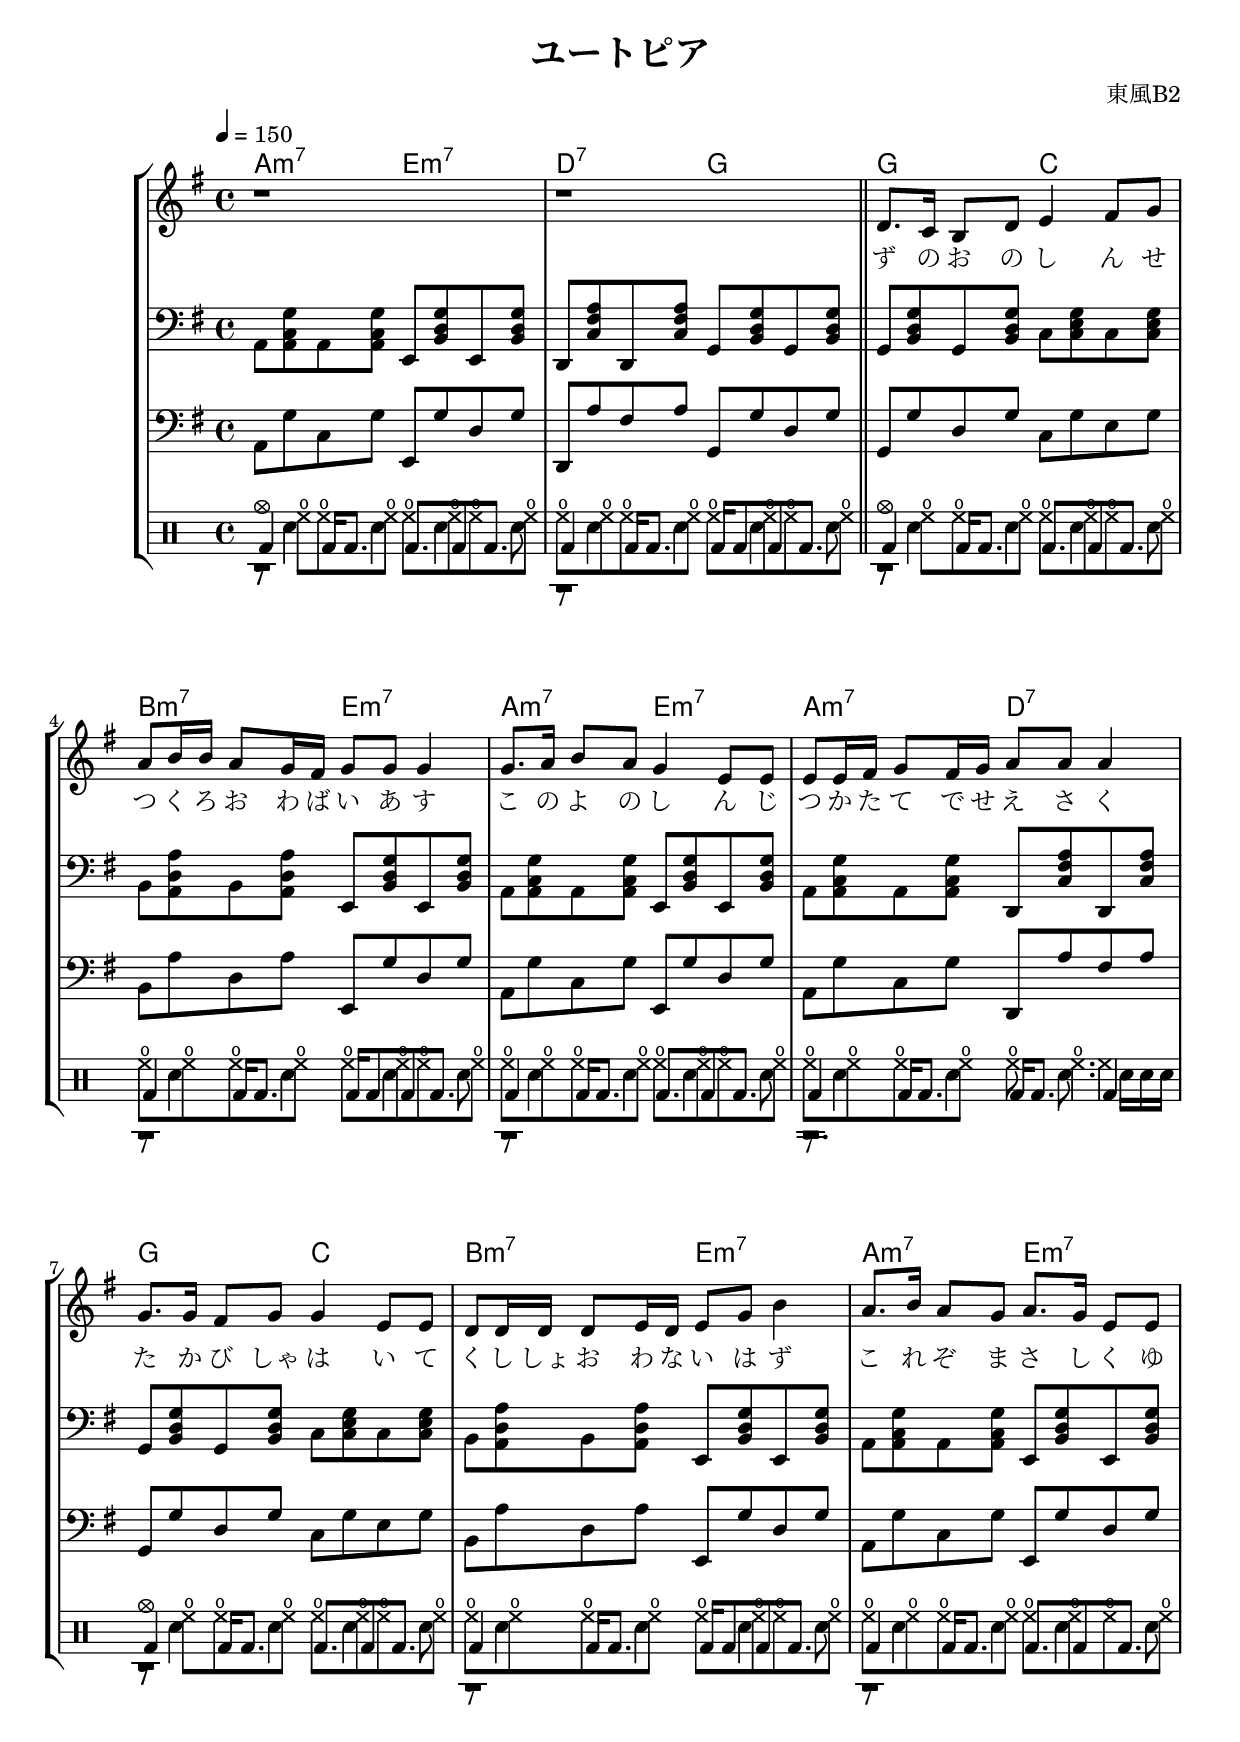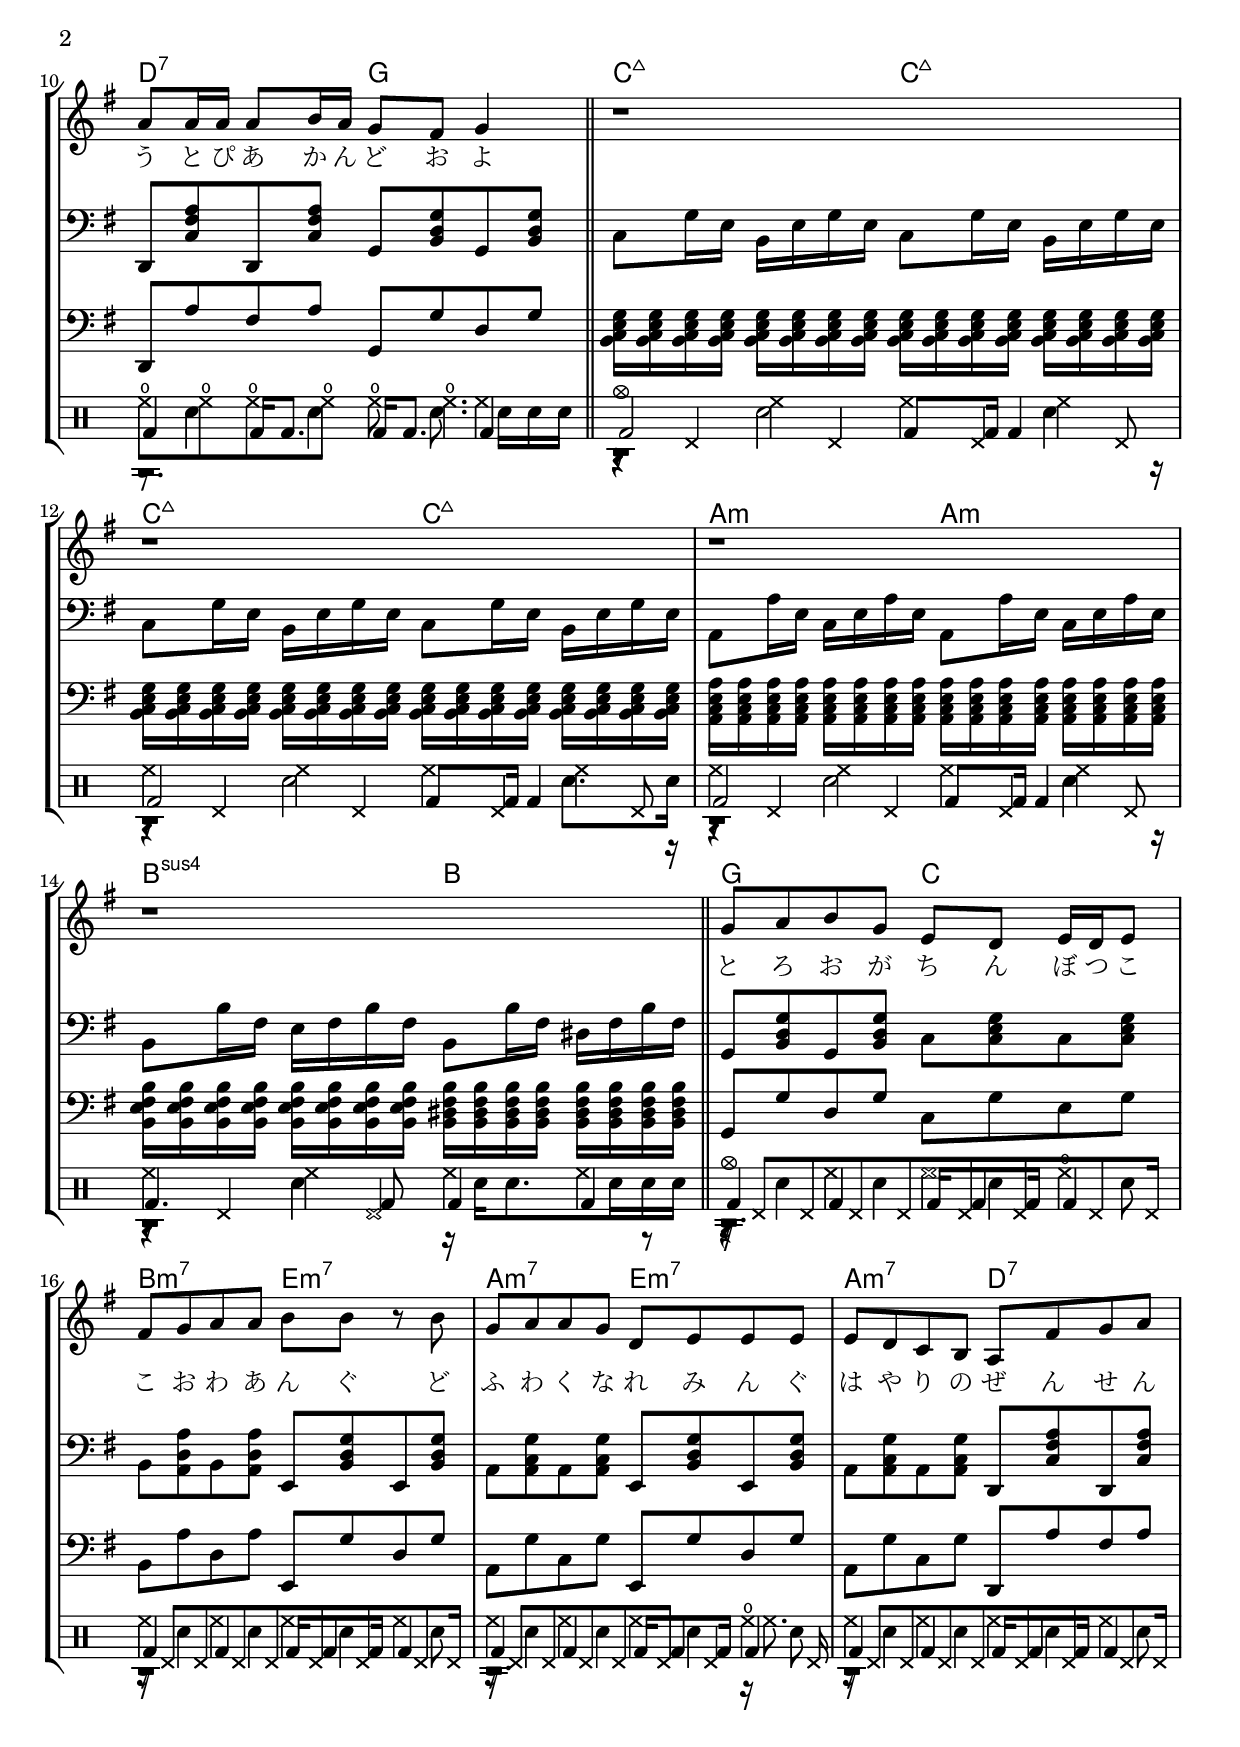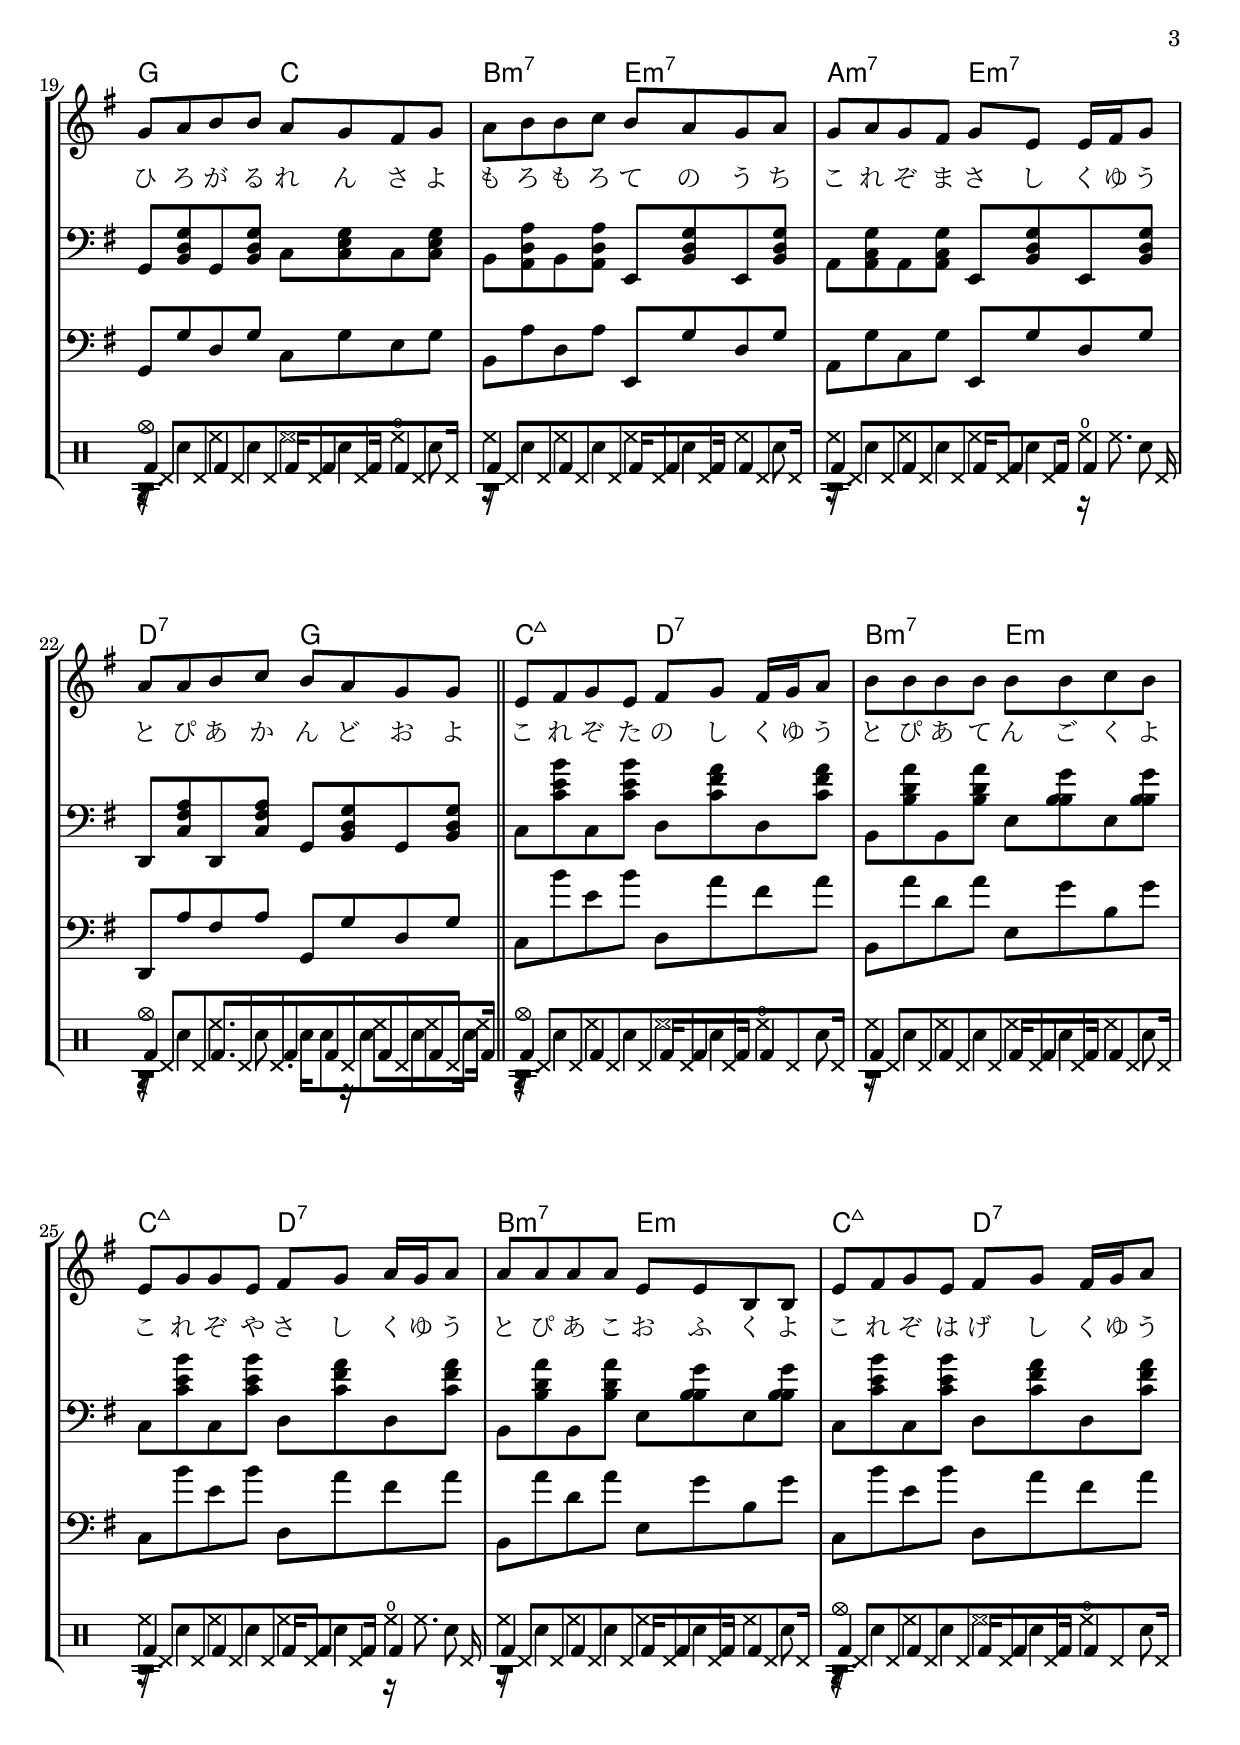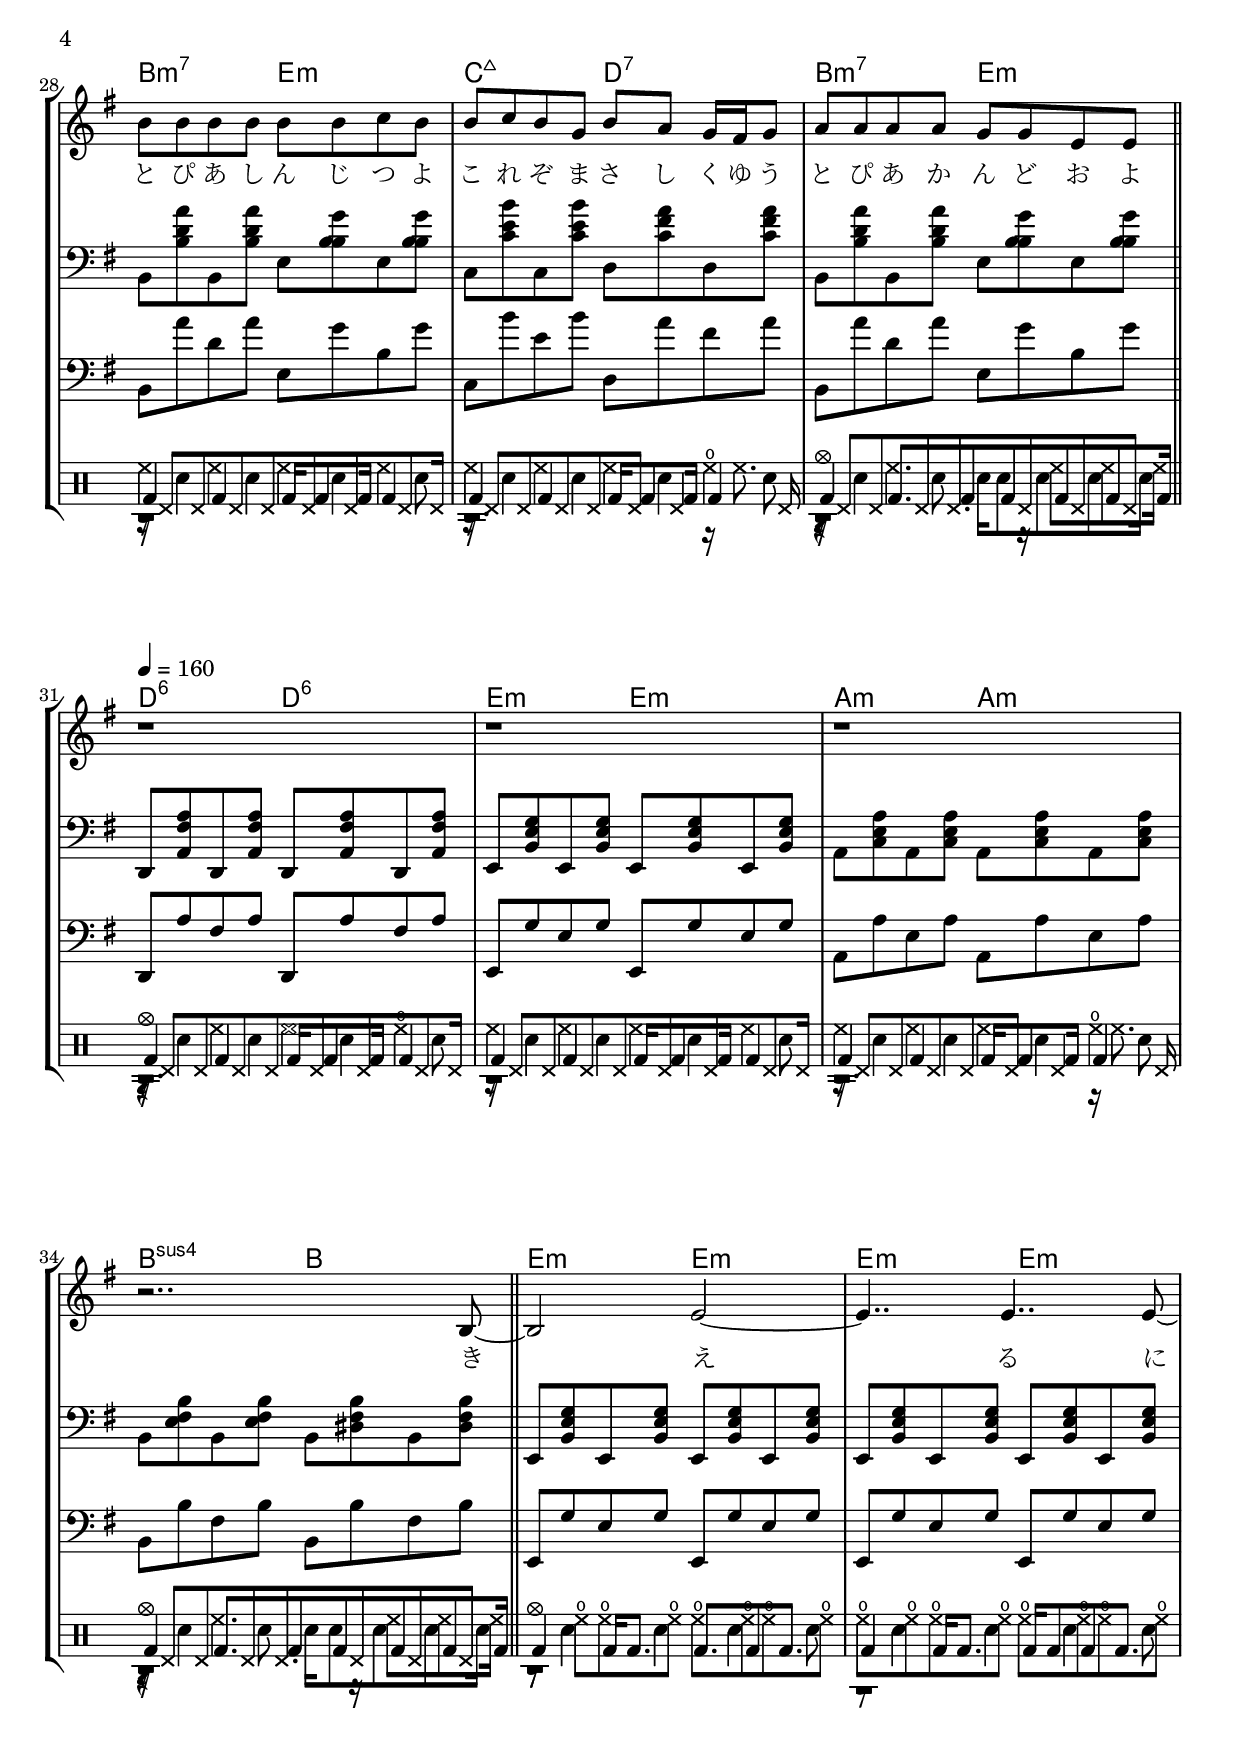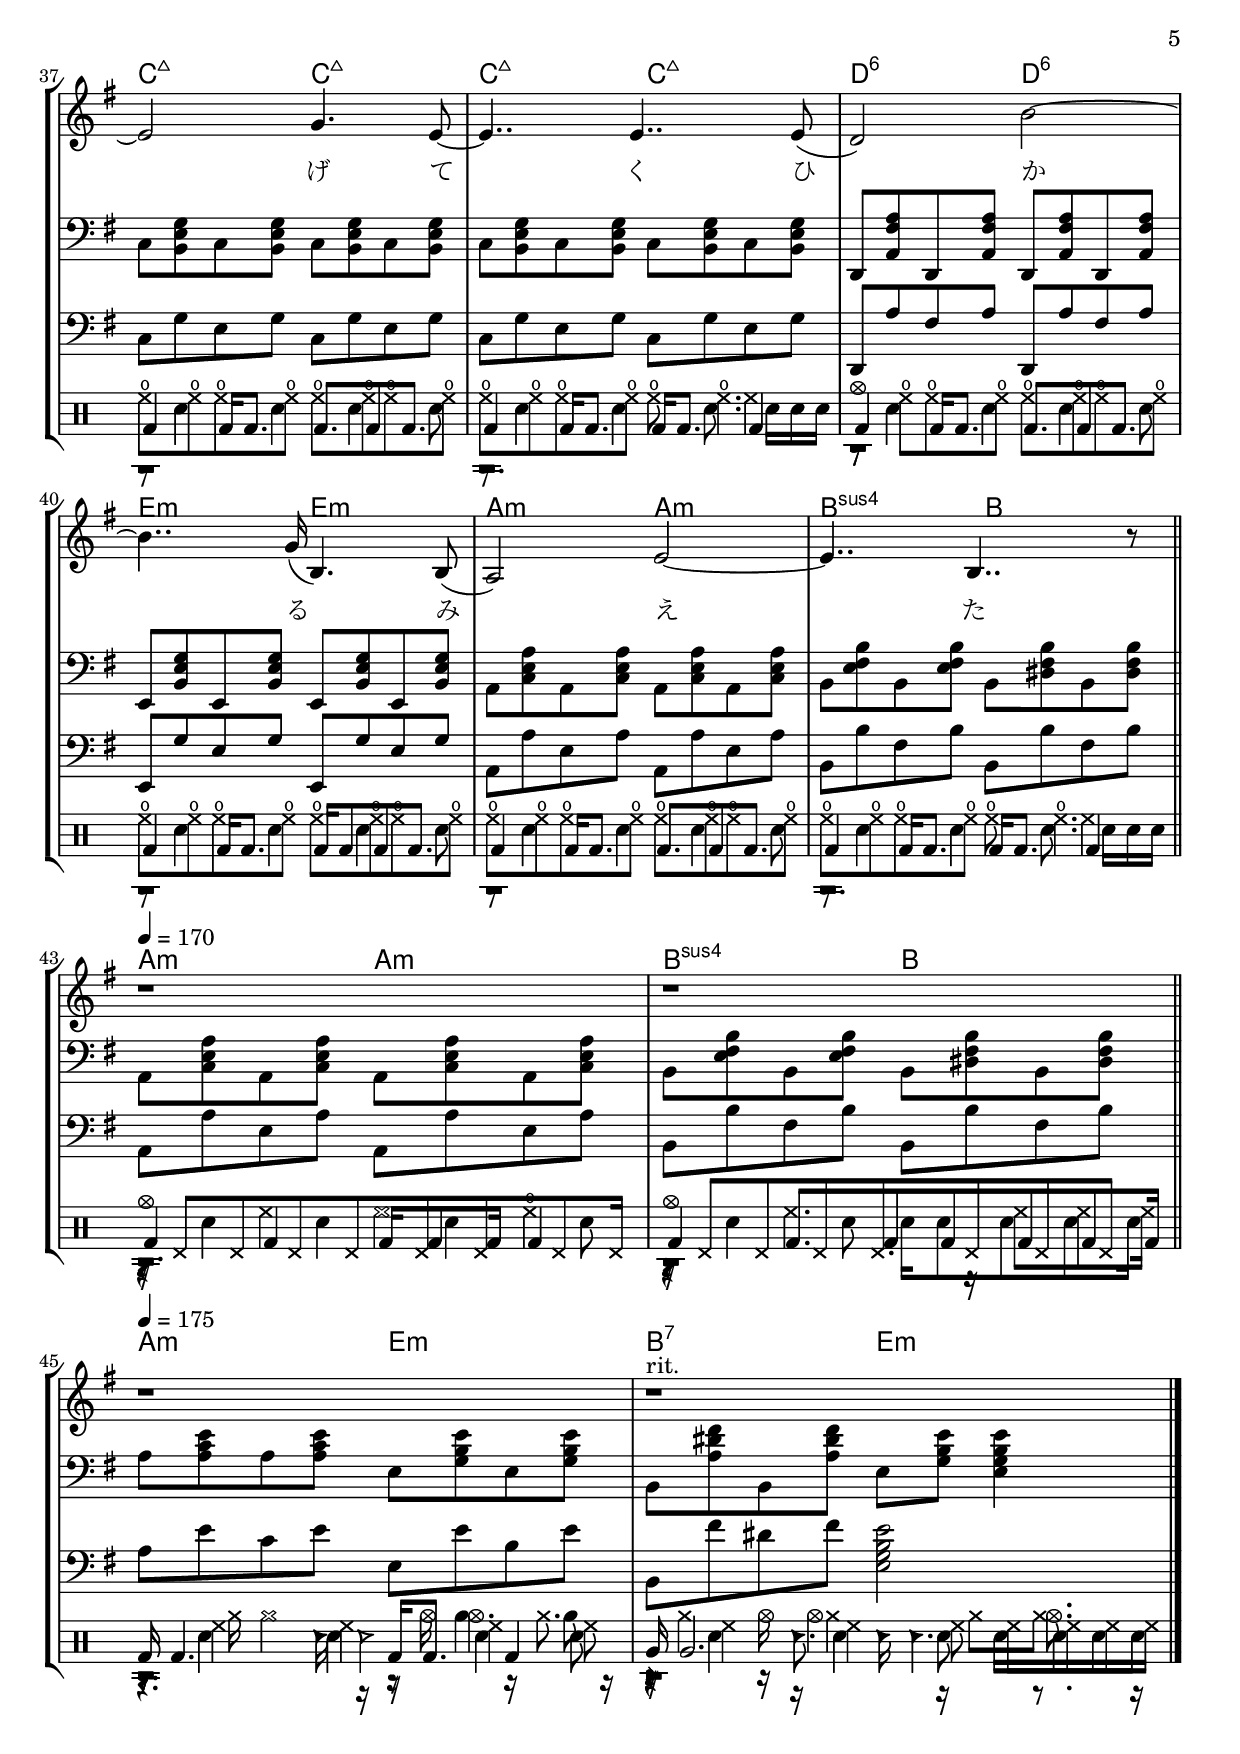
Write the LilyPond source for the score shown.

\version "2.12.1"

\header {
	title = \markup {ユートピア}
	composer = \markup \center-column {東風B2}
}

harmony = \chordmode {
	a2:min7 e:min7 d:7 g 

	g c b:min7 e:min7 a:min7 e:min7 a:min7 d:7 g c b:min7 e:min7 a:min7 e:min7 d:7 g 

	c:maj7 c:maj7 c:maj7 c:maj7 a:m a:m b:sus4 b 

	g c b:min7 e:min7 a:min7 e:min7 a:min7 d:7 g c b:min7 e:min7 a:min7 e:min7 d:7 g 

	c:maj7 d:7 b:min7 e:m c:maj7 d:7 b:min7 e:m c:maj7 d:7 b:min7 e:m c:maj7 d:7 b:min7 e:m 

	d:6 d:6 e:m e:m a:m a:m b:sus4 b 

	e:m e:m e:m e:m c:maj7 c:maj7 c:maj7 c:maj7 d:6 d:6 e:m e:m a:m a:m b:sus4 b 

	a:m a:m b:sus4 b 

	a:m e:m b:7 e:m 
}

melody = {
	\key g \major
	\tempo 4 = 150
	r1 | r1   
	\set Staff.midiInstrument = #"mmi0.42"
	 d'8.  c'16  b8  d'8  e'4  fis'8  g'8 
	a'8  b'16  b'16  a'8  g'16  fis'16  g'8  g'8  g'4 
	g'8.  a'16  b'8  a'8  g'4  e'8  e'8 
	e'8  e'16  fis'16  g'8  fis'16  g'16  a'8  a'8  a'4 
	g'8.  g'16  fis'8  g'8  g'4  e'8  e'8 
	d'8  d'16  d'16  d'8  e'16  d'16  e'8  g'8  b'4 
	a'8.  b'16  a'8  g'8  a'8.  g'16  e'8  e'8 
	a'8  a'16  a'16  a'8  b'16  a'16  g'8  fis'8  g'4
	r1 | r1 | r1 | r1   
	\set Staff.midiInstrument = #"mmi0.42"
	 g'8  a'8  b'8  g'8  e'8  d'8  e'16  d'16  e'8 
	fis'8  g'8  a'8  a'8  b'8  b'8  r8  b'8 
	g'8  a'8  a'8  g'8  d'8  e'8  e'8  e'8 
	e'8  d'8  c'8  b8  a8  fis'8  g'8  a'8 
	g'8  a'8  b'8  b'8  a'8  g'8  fis'8  g'8 
	a'8  b'8  b'8  c''8  b'8  a'8  g'8  a'8 
	g'8  a'8  g'8  fis'8  g'8  e'8  e'16  fis'16  g'8 
	a'8  a'8  b'8  c''8  b'8  a'8  g'8  g'8
	\set Staff.midiInstrument = #"mmi0.42"
	 e'8  fis'8  g'8  e'8  fis'8  g'8  fis'16  g'16  a'8 
	b'8  b'8  b'8  b'8  b'8  b'8  c''8  b'8 
	e'8  g'8  g'8  e'8  fis'8  g'8  a'16  g'16  a'8 
	a'8  a'8  a'8  a'8  e'8  e'8  b8  b8 
	e'8  fis'8  g'8  e'8  fis'8  g'8  fis'16  g'16  a'8 
	b'8  b'8  b'8  b'8  b'8  b'8  c''8  b'8 
	b'8  c''8  b'8  g'8  b'8  a'8  g'16  fis'16  g'8 
	a'8  a'8  a'8  a'8  g'8  g'8  e'8  e'8
	\tempo 4 = 160
	r1 | r1 | r1 | r2.. 
	\set Staff.midiInstrument = #"mmi0.42"
	b8~ 
	b2  e'2~ 
	e'4..  e'4..  e'8~ 
	e'2  g'4.  e'8~ 
	e'4..  e'4..  e'8 
	(d'2)  b'2~ 
	b'4..  g'16  (b4.)  b8 
	(a2)  e'2~ 
	e'4..  b4..  	r8 	\tempo 4 = 170
	r1 | r1   
	\tempo 4 = 175
	r1 | r1^"rit." \bar "|."
}

words = \lyricmode {
	
	ず  の  お  の  し  ん  せ  つ  く  ろ  お  わ  ば  い  あ  す  こ  の  よ  の  し  ん  じ  つ  か  た  て  で  せ  え  さ  く  た  か  び  しゃ  は  い  て  く  し  しょ  お  わ  な  い  は  ず  こ  れ  ぞ  ま  さ  し  く  ゆ  う  と  ぴ  あ  か  ん  ど  お  よ  
	
	と  ろ  お  が  ち  ん  ぼ  つ  こ  こ  お  わ  あ  ん  ぐ  ど  ふ  わ  く  な  れ  み  ん  ぐ  は  や  り  の  ぜ  ん  せ  ん  ひ  ろ  が  る  れ  ん  さ  よ  も  ろ  も  ろ  て  の  う  ち  こ  れ  ぞ  ま  さ  し  く  ゆ  う  と  ぴ  あ  か  ん  ど  お  よ  
	こ  れ  ぞ  た  の  し  く  ゆ  う  と  ぴ  あ  て  ん  ご  く  よ  こ  れ  ぞ  や  さ  し  く  ゆ  う  と  ぴ  あ  こ  お  ふ  く  よ  こ  れ  ぞ  は  げ  し  く  ゆ  う  と  ぴ  あ  し  ん  じ  つ  よ  こ  れ  ぞ  ま  さ  し  く  ゆ  う  と  ぴ  あ  か  ん  ど  お  よ  
	
	き  え  る  に  げ  て  く  ひ  か  る  み  え  た  
	
	
}

tempochange = {
	\tempo 4 = 150
	r1 | r1 \bar "||"
	\tempo 4 = 150
	r1 | r1 | r1 | r1 | r1 | r1 | r1 | r1 \bar "||"
	\tempo 4 = 150
	r1 | r1 | r1 | r1 \bar "||"
	\tempo 4 = 150
	r1 | r1 | r1 | r1 | r1 | r1 | r1 | r1 \bar "||"
	\tempo 4 = 150
	r1 | r1 | r1 | r1 | r1 | r1 | r1 | r1 \bar "||"
	\tempo 4 = 160
	r1 | r1 | r1 | r1 \bar "||"
	\tempo 4 = 160
	r1 | r1 | r1 | r1 | r1 | r1 | r1 | r1 \bar "||"
	\tempo 4 = 170
	r1 | r1 \bar "||"
	\tempo 4 = 175
	r1 | \tempo 4 = 131 r2 \tempo 4 = 116 r2 \bar "|."
}

mainacc = {
	\clef bass
	\set Staff.midiInstrument = #"Slap Bass 2"
	\key g \major
	\tempo 4 = 150
	a,8 <a, c g> a, <a, c g>
	e,8 <b, d g> e, <b, d g>
	d,8 <c fis a> d, <c fis a>
	g,8 <b, d g> g, <b, d g>
	\bar "||"

	\set Staff.midiInstrument = #"Slap Bass 2"
	g,8 <b, d g> g, <b, d g>
	c8 <c e g> c <c e g>
	b,8 <a, d a> b, <a, d a>
	e,8 <b, d g> e, <b, d g>
	a,8 <a, c g> a, <a, c g>
	e,8 <b, d g> e, <b, d g>
	a,8 <a, c g> a, <a, c g>
	d,8 <c fis a> d, <c fis a>
	g,8 <b, d g> g, <b, d g>
	c8 <c e g> c <c e g>
	b,8 <a, d a> b, <a, d a>
	e,8 <b, d g> e, <b, d g>
	a,8 <a, c g> a, <a, c g>
	e,8 <b, d g> e, <b, d g>
	d,8 <c fis a> d, <c fis a>
	g,8 <b, d g> g, <b, d g>
	\bar "||"

	\set Staff.midiInstrument = #"Slap Bass 2"
	c8 g16 e16   b,16 e16 g16 e16
	c8 g16 e16   b,16 e16 g16 e16
	c8 g16 e16   b,16 e16 g16 e16
	c8 g16 e16   b,16 e16 g16 e16
	a,8 a16 e16   c16 e16 a16 e16
	a,8 a16 e16   c16 e16 a16 e16
	b,8 b16 fis16   e16 fis16 b16 fis16
	b,8 b16 fis16   dis16 fis16 b16 fis16
	\bar "||"

	\set Staff.midiInstrument = #"Slap Bass 2"
	g,8 <b, d g> g, <b, d g>
	c8 <c e g> c <c e g>
	b,8 <a, d a> b, <a, d a>
	e,8 <b, d g> e, <b, d g>
	a,8 <a, c g> a, <a, c g>
	e,8 <b, d g> e, <b, d g>
	a,8 <a, c g> a, <a, c g>
	d,8 <c fis a> d, <c fis a>
	g,8 <b, d g> g, <b, d g>
	c8 <c e g> c <c e g>
	b,8 <a, d a> b, <a, d a>
	e,8 <b, d g> e, <b, d g>
	a,8 <a, c g> a, <a, c g>
	e,8 <b, d g> e, <b, d g>
	d,8 <c fis a> d, <c fis a>
	g,8 <b, d g> g, <b, d g>
	\bar "||"

	\set Staff.midiInstrument = #"Slap Bass 2"
	c8 <c' e' b'> c <c' e' b'>
	d8 <c' fis' a'> d <c' fis' a'>
	b,8 <b d' a'> b, <b d' a'>
	e8 <b b g'> e <b b g'>
	c8 <c' e' b'> c <c' e' b'>
	d8 <c' fis' a'> d <c' fis' a'>
	b,8 <b d' a'> b, <b d' a'>
	e8 <b b g'> e <b b g'>
	c8 <c' e' b'> c <c' e' b'>
	d8 <c' fis' a'> d <c' fis' a'>
	b,8 <b d' a'> b, <b d' a'>
	e8 <b b g'> e <b b g'>
	c8 <c' e' b'> c <c' e' b'>
	d8 <c' fis' a'> d <c' fis' a'>
	b,8 <b d' a'> b, <b d' a'>
	e8 <b b g'> e <b b g'>
	\bar "||"

	\set Staff.midiInstrument = #"Slap Bass 2"
	\tempo 4 = 160
	d,8 <a, fis a> d, <a, fis a>
	d,8 <a, fis a> d, <a, fis a>
	e,8 <b, e g> e, <b, e g>
	e,8 <b, e g> e, <b, e g>
	a,8 <c e a> a, <c e a>
	a,8 <c e a> a, <c e a>
	b,8 <e fis b> b, <e fis b>
	b,8 <dis fis b> b, <dis fis b>
	\bar "||"

	\set Staff.midiInstrument = #"Slap Bass 2"
	e,8 <b, e g> e, <b, e g>
	e,8 <b, e g> e, <b, e g>
	e,8 <b, e g> e, <b, e g>
	e,8 <b, e g> e, <b, e g>
	c8 <b, e g> c <b, e g>
	c8 <b, e g> c <b, e g>
	c8 <b, e g> c <b, e g>
	c8 <b, e g> c <b, e g>
	d,8 <a, fis a> d, <a, fis a>
	d,8 <a, fis a> d, <a, fis a>
	e,8 <b, e g> e, <b, e g>
	e,8 <b, e g> e, <b, e g>
	a,8 <c e a> a, <c e a>
	a,8 <c e a> a, <c e a>
	b,8 <e fis b> b, <e fis b>
	b,8 <dis fis b> b, <dis fis b>
	\bar "||"

	\set Staff.midiInstrument = #"Slap Bass 2"
	\tempo 4 = 170
	a,8 <c e a> a, <c e a>
	a,8 <c e a> a, <c e a>
	b,8 <e fis b> b, <e fis b>
	b,8 <dis fis b> b, <dis fis b>
	\bar "||"

	\set Staff.midiInstrument = #"Slap Bass 2"
	\tempo 4 = 175
	a8 <a c' e'> a <a c' e'>
	e8 <g b e'> e <g b e'>
	b,8 <a dis' fis'> b, <a dis' fis'>
	e8 <g b e'>8 <e g b e'>4
	\bar "|."
}

subacc = {
	\clef bass
	\set Staff.midiInstrument = #"Synth Bass 1"
	\key g \major
	\tempo 4 = 150
	a,8 g c g
	e,8 g d g
	d,8 a fis a
	g,8 g d g
	\bar "||"

	\set Staff.midiInstrument = #"Synth Bass 1"
	g,8 g d g
	c8 g e g
	b,8 a d a
	e,8 g d g
	a,8 g c g
	e,8 g d g
	a,8 g c g
	d,8 a fis a
	g,8 g d g
	c8 g e g
	b,8 a d a
	e,8 g d g
	a,8 g c g
	e,8 g d g
	d,8 a fis a
	g,8 g d g
	\bar "||"

	\set Staff.midiInstrument = #"Taiko Drum"
	 <c b, e g>16 <c b, e g>16 <c b, e g>16 <c b, e g>16 <c b, e g>16 <c b, e g>16 <c b, e g>16 <c b, e g>16
	 <c b, e g>16 <c b, e g>16 <c b, e g>16 <c b, e g>16 <c b, e g>16 <c b, e g>16 <c b, e g>16 <c b, e g>16
	 <c b, e g>16 <c b, e g>16 <c b, e g>16 <c b, e g>16 <c b, e g>16 <c b, e g>16 <c b, e g>16 <c b, e g>16
	 <c b, e g>16 <c b, e g>16 <c b, e g>16 <c b, e g>16 <c b, e g>16 <c b, e g>16 <c b, e g>16 <c b, e g>16
	 <a, c e a>16 <a, c e a>16 <a, c e a>16 <a, c e a>16 <a, c e a>16 <a, c e a>16 <a, c e a>16 <a, c e a>16
	 <a, c e a>16 <a, c e a>16 <a, c e a>16 <a, c e a>16 <a, c e a>16 <a, c e a>16 <a, c e a>16 <a, c e a>16
	 <b, e fis b>16 <b, e fis b>16 <b, e fis b>16 <b, e fis b>16 <b, e fis b>16 <b, e fis b>16 <b, e fis b>16 <b, e fis b>16
	 <b, dis fis b>16 <b, dis fis b>16 <b, dis fis b>16 <b, dis fis b>16 <b, dis fis b>16 <b, dis fis b>16 <b, dis fis b>16 <b, dis fis b>16
	\bar "||"

	\set Staff.midiInstrument = #"Synth Bass 1"
	g,8 g d g
	c8 g e g
	b,8 a d a
	e,8 g d g
	a,8 g c g
	e,8 g d g
	a,8 g c g
	d,8 a fis a
	g,8 g d g
	c8 g e g
	b,8 a d a
	e,8 g d g
	a,8 g c g
	e,8 g d g
	d,8 a fis a
	g,8 g d g
	\bar "||"

	\set Staff.midiInstrument = #"Taiko Drum"
	c8 b' e' b'
	d8 a' fis' a'
	b,8 a' d' a'
	e8 g' b g'
	c8 b' e' b'
	d8 a' fis' a'
	b,8 a' d' a'
	e8 g' b g'
	c8 b' e' b'
	d8 a' fis' a'
	b,8 a' d' a'
	e8 g' b g'
	c8 b' e' b'
	d8 a' fis' a'
	b,8 a' d' a'
	e8 g' b g'
	\bar "||"

	\set Staff.midiInstrument = #"Synth Drum"
	\tempo 4 = 160
	d,8 a fis a
	d,8 a fis a
	e,8 g e g
	e,8 g e g
	a,8 a e a
	a,8 a e a
	b,8 b fis b
	b,8 b fis b
	\bar "||"

	\set Staff.midiInstrument = #"Synth Drum"
	e,8 g e g
	e,8 g e g
	e,8 g e g
	e,8 g e g
	c8 g e g
	c8 g e g
	c8 g e g
	c8 g e g
	d,8 a fis a
	d,8 a fis a
	e,8 g e g
	e,8 g e g
	a,8 a e a
	a,8 a e a
	b,8 b fis b
	b,8 b fis b
	\bar "||"

	\set Staff.midiInstrument = #"Synth Drum"
	\tempo 4 = 170
	a,8 a e a
	a,8 a e a
	b,8 b fis b
	b,8 b fis b
	\bar "||"

	\set Staff.midiInstrument = #"Synth Drum"
	\tempo 4 = 175
	a8 e' c' e'
	e8 e' b e'
	b,8 fis' dis' fis'
	<e g b e'>2
	\bar "|."
}

percA = {
	\drummode {
	cymc1  |r1  \bar "||"
	cymc1  |r1  |r1  |r1  |cymc1  |r1  |r1  |r1  \bar "||"
	r4 hh4 hh4 hh4  |hh4 hh4 hh4 hh4  |hh4 hh4 hh4 hh4  |hh4 hh4 hh4 hh4  \bar "||"
	r2. hho4  |r1  |r2. hho4  |r1  |r2. hho4  |r1  |r2. hho4  |r1  \bar "||"
	r2. hho4  |r1  |r2. hho4  |r1  |r2. hho4  |r1  |r2. hho4  |r1  \bar "||"
	r2. hho4  |r1  |r2. hho4  |r1  \bar "||"
	cymc1  |r1  |r1  |r1  |cymc1  |r1  |r1  |r1  \bar "||"
	r2. hho4  |r1  \bar "||"
	r8 hh4 hh4 hh4 hh8  |r8 hh4 hh4 hh8 hh16 hh16 hh16 hh16  \bar "|."
	}
}

percB = {
	\drummode {
	r8 hho8 hho8 hho8 hho8 hho8 hho8 hho8  |hho8 hho8 hho8 hho8 hho8 hho8 hho8 hho8  \bar "||"
	r8 hho8 hho8 hho8 hho8 hho8 hho8 hho8  |hho8 hho8 hho8 hho8 hho8 hho8 hho8 hho8  |hho8 hho8 hho8 hho8 hho8 hho8 hho8 hho8  |hho8 hho8 hho8 hho8 hho8 hho4.  |r8 hho8 hho8 hho8 hho8 hho8 hho8 hho8  |hho8 hho8 hho8 hho8 hho8 hho8 hho8 hho8  |hho8 hho8 hho8 hho8 hho8 hho8 hho8 hho8  |hho8 hho8 hho8 hho8 hho8 hho4.  \bar "||"
	r8 hhp4 hhp4 hhp4 hhp8  |r8 hhp4 hhp4 hhp4 hhp8  |r8 hhp4 hhp4 hhp4 hhp8  |r8 hhp4 hhp2 r8  \bar "||"
	r4 hh4 hh2  |hh4 hh4 hh4 hh4  |hh4 hh4 hh4 r16 hh8.  |hh4 hh4 hh4 hh4  |r4 hh4 hh2  |hh4 hh4 hh4 hh4  |hh4 hh4 hh4 r16 hh8.  |r4 hh4. r16 hh8 hh8 hh16  \bar "||"
	r4 hh4 hh2  |hh4 hh4 hh4 hh4  |hh4 hh4 hh4 r16 hh8.  |hh4 hh4 hh4 hh4  |r4 hh4 hh2  |hh4 hh4 hh4 hh4  |hh4 hh4 hh4 r16 hh8.  |r4 hh4. r16 hh8 hh8 hh16  \bar "||"
	r4 hh4 hh2  |hh4 hh4 hh4 hh4  |hh4 hh4 hh4 r16 hh8.  |r4 hh4. r16 hh8 hh8 hh16  \bar "||"
	r8 hho8 hho8 hho8 hho8 hho8 hho8 hho8  |hho8 hho8 hho8 hho8 hho8 hho8 hho8 hho8  |hho8 hho8 hho8 hho8 hho8 hho8 hho8 hho8  |hho8 hho8 hho8 hho8 hho8 hho4.  |r8 hho8 hho8 hho8 hho8 hho8 hho8 hho8  |hho8 hho8 hho8 hho8 hho8 hho8 hho8 hho8  |hho8 hho8 hho8 hho8 hho8 hho8 hho8 hho8  |hho8 hho8 hho8 hho8 hho8 hho4.  \bar "||"
	r4 hh4 hh2  |r4 hh4. r16 hh8 hh8 hh16  \bar "||"
	r8 sn4 sn4 sn4 sn8  |r8 sn4 sn4 sn8 sn16 sn16 sn16 sn16  \bar "|."
	}
}

percC = {
	\drummode {
	r1  |r1  \bar "||"
	r1  |r1  |r1  |r2. hh4  |r1  |r1  |r1  |r2. hh4  \bar "||"
	r4 sn2 sn4  |r4 sn2 sn8. sn16  |r4 sn2 sn4  |r4 sn4 r16 sn16 sn8. sn16 sn16 sn16  \bar "||"
	r16 hhp8 hhp8 hhp8 hhp8 hhp8 hhp8 hhp8 hhp16  |r16 hhp8 hhp8 hhp8 hhp8 hhp8 hhp8 hhp8 hhp16  |r16 hhp8 hhp8 hhp8 hhp8 hhp8 hhp4 hhp16  |r16 hhp8 hhp8 hhp8 hhp8 hhp8 hhp8 hhp8 hhp16  |r16 hhp8 hhp8 hhp8 hhp8 hhp8 hhp8 hhp8 hhp16  |r16 hhp8 hhp8 hhp8 hhp8 hhp8 hhp8 hhp8 hhp16  |r16 hhp8 hhp8 hhp8 hhp8 hhp8 hhp4 hhp16  |r16 hhp8 hhp8 hhp8 hhp8. hhp8 hhp8 hhp8  \bar "||"
	r16 hhp8 hhp8 hhp8 hhp8 hhp8 hhp8 hhp8 hhp16  |r16 hhp8 hhp8 hhp8 hhp8 hhp8 hhp8 hhp8 hhp16  |r16 hhp8 hhp8 hhp8 hhp8 hhp8 hhp4 hhp16  |r16 hhp8 hhp8 hhp8 hhp8 hhp8 hhp8 hhp8 hhp16  |r16 hhp8 hhp8 hhp8 hhp8 hhp8 hhp8 hhp8 hhp16  |r16 hhp8 hhp8 hhp8 hhp8 hhp8 hhp8 hhp8 hhp16  |r16 hhp8 hhp8 hhp8 hhp8 hhp8 hhp4 hhp16  |r16 hhp8 hhp8 hhp8 hhp8. hhp8 hhp8 hhp8  \bar "||"
	r16 hhp8 hhp8 hhp8 hhp8 hhp8 hhp8 hhp8 hhp16  |r16 hhp8 hhp8 hhp8 hhp8 hhp8 hhp8 hhp8 hhp16  |r16 hhp8 hhp8 hhp8 hhp8 hhp8 hhp4 hhp16  |r16 hhp8 hhp8 hhp8 hhp8. hhp8 hhp8 hhp8  \bar "||"
	r1  |r1  |r1  |r2. hh4  |r1  |r1  |r1  |r2. hh4  \bar "||"
	r16 hhp8 hhp8 hhp8 hhp8 hhp8 hhp8 hhp8 hhp16  |r16 hhp8 hhp8 hhp8 hhp8. hhp8 hhp8 hhp8  \bar "||"
	bd16 bd4. r16 bd16 bd8. bd4  |r1  \bar "|."
	}
}

percD = {
	\drummode {
	r8 sn4 sn4 sn4 sn8  |r8 sn4 sn4 sn4 sn8  \bar "||"
	r8 sn4 sn4 sn4 sn8  |r8 sn4 sn4 sn4 sn8  |r8 sn4 sn4 sn4 sn8  |r8 sn4 sn4 sn8. sn16 sn16 sn16  |r8 sn4 sn4 sn4 sn8  |r8 sn4 sn4 sn4 sn8  |r8 sn4 sn4 sn4 sn8  |r8 sn4 sn4 sn8. sn16 sn16 sn16  \bar "||"
	bd2 bd8 bd16 bd4 r16  |bd2 bd8 bd16 bd4 r16  |bd2 bd8 bd16 bd4 r16  |bd4. bd8 bd4 bd4  \bar "||"
	r8 sn4 sn4 sn4 sn8  |r8 sn4 sn4 sn4 sn8  |r8 sn4 sn4 sn4 sn8  |r8 sn4 sn4 sn4 sn8  |r8 sn4 sn4 sn4 sn8  |r8 sn4 sn4 sn4 sn8  |r8 sn4 sn4 sn4 sn8  |r8 sn4 sn8 sn16 sn8 sn8 sn8 sn16  \bar "||"
	r8 sn4 sn4 sn4 sn8  |r8 sn4 sn4 sn4 sn8  |r8 sn4 sn4 sn4 sn8  |r8 sn4 sn4 sn4 sn8  |r8 sn4 sn4 sn4 sn8  |r8 sn4 sn4 sn4 sn8  |r8 sn4 sn4 sn4 sn8  |r8 sn4 sn8 sn16 sn8 sn8 sn8 sn16  \bar "||"
	r8 sn4 sn4 sn4 sn8  |r8 sn4 sn4 sn4 sn8  |r8 sn4 sn4 sn4 sn8  |r8 sn4 sn8 sn16 sn8 sn8 sn8 sn16  \bar "||"
	r8 sn4 sn4 sn4 sn8  |r8 sn4 sn4 sn4 sn8  |r8 sn4 sn4 sn4 sn8  |r8 sn4 sn4 sn8. sn16 sn16 sn16  |r8 sn4 sn4 sn4 sn8  |r8 sn4 sn4 sn4 sn8  |r8 sn4 sn4 sn4 sn8  |r8 sn4 sn4 sn8. sn16 sn16 sn16  \bar "||"
	r8 sn4 sn4 sn4 sn8  |r8 sn4 sn8 sn16 sn8 sn8 sn8 sn16  \bar "||"
	r2 r16 cymc16 cymc4.  |r4 cymc16 cymc2 cymc8.  \bar "|."
	}
}

percE = {
	\drummode {
	bd4 bd16 bd8. bd8. bd8 bd8.  |bd4 bd16 bd8. bd16 bd8 bd8 bd8.  \bar "||"
	bd4 bd16 bd8. bd8. bd8 bd8.  |bd4 bd16 bd8. bd16 bd8 bd8 bd8.  |bd4 bd16 bd8. bd8. bd8 bd8.  |bd4 bd16 bd8. bd16 bd8. bd4  |bd4 bd16 bd8. bd8. bd8 bd8.  |bd4 bd16 bd8. bd16 bd8 bd8 bd8.  |bd4 bd16 bd8. bd8. bd8 bd8.  |bd4 bd16 bd8. bd16 bd8. bd4  \bar "||"
	cymc1  |r1 |r1 |r1 \bar "||"
	bd4 bd4 bd16 bd8 bd16 bd4  |bd4 bd4 bd16 bd8 bd16 bd4  |bd4 bd4 bd16 bd8 bd16 bd4  |bd4 bd4 bd16 bd8 bd16 bd4  |bd4 bd4 bd16 bd8 bd16 bd4  |bd4 bd4 bd16 bd8 bd16 bd4  |bd4 bd4 bd16 bd8 bd16 bd4  |bd4 bd8. bd8 bd8 bd8 bd8 bd16  \bar "||"
	bd4 bd4 bd16 bd8 bd16 bd4  |bd4 bd4 bd16 bd8 bd16 bd4  |bd4 bd4 bd16 bd8 bd16 bd4  |bd4 bd4 bd16 bd8 bd16 bd4  |bd4 bd4 bd16 bd8 bd16 bd4  |bd4 bd4 bd16 bd8 bd16 bd4  |bd4 bd4 bd16 bd8 bd16 bd4  |bd4 bd8. bd8 bd8 bd8 bd8 bd16  \bar "||"
	bd4 bd4 bd16 bd8 bd16 bd4  |bd4 bd4 bd16 bd8 bd16 bd4  |bd4 bd4 bd16 bd8 bd16 bd4  |bd4 bd8. bd8 bd8 bd8 bd8 bd16  \bar "||"
	bd4 bd16 bd8. bd8. bd8 bd8.  |bd4 bd16 bd8. bd16 bd8 bd8 bd8.  |bd4 bd16 bd8. bd8. bd8 bd8.  |bd4 bd16 bd8. bd16 bd8. bd4  |bd4 bd16 bd8. bd8. bd8 bd8.  |bd4 bd16 bd8. bd16 bd8 bd8 bd8.  |bd4 bd16 bd8. bd8. bd8 bd8.  |bd4 bd16 bd8. bd16 bd8. bd4  \bar "||"
	bd4 bd4 bd16 bd8 bd16 bd4  |bd4 bd8. bd8 bd8 bd8 bd8 bd16  \bar "||"
	r1  |tomfh16 tomfh2. r8.  \bar "|."
	}
}

percF = {
	\drummode {
	r1 | r1 \bar "||"
	r1 | r1 | r1 | r1 | r1 | r1 | r1 | r1 \bar "||"
	r1 | r1 | r1 | r1 \bar "||"
	cymc1  |r1 |r1 |r1 |cymc1  |r1 |r1 |cymc1  \bar "||"
	cymc1  |r1 |r1 |r1 |cymc1  |r1 |r1 |cymc1  \bar "||"
	cymc1  |r1 |r1 |cymc1  \bar "||"
	r1 | r1 | r1 | r1 | r1 | r1 | r1 | r1 \bar "||"
	cymc1  |cymc1  \bar "||"
	r2 r8 rb4 rb8  |r1  \bar "|."
	}
}

percG = {
	\drummode {
	r1 | r1 \bar "||"
	r1 | r1 | r1 | r1 | r1 | r1 | r1 | r1 \bar "||"
	r1 | r1 | r1 | r1 \bar "||"
	r1 | r1 | r1 | r1 | r1 | r1 | r1 | r1 \bar "||"
	r1 | r1 | r1 | r1 | r1 | r1 | r1 | r1 \bar "||"
	r1 | r1 | r1 | r1 \bar "||"
	r1 | r1 | r1 | r1 | r1 | r1 | r1 | r1 \bar "||"
	r1 | r1 \bar "||"
	r4. hc16 hc2 r16  |r4 r16 hc8. hc16 hc4. r16  \bar "|."
	}
}

percH = {
	\drummode {
	r1 | r1 \bar "||"
	r1 | r1 | r1 | r1 | r1 | r1 | r1 | r1 \bar "||"
	r1 | r1 | r1 | r1 \bar "||"
	r1 | r1 | r1 | r1 | r1 | r1 | r1 | r1 \bar "||"
	r1 | r1 | r1 | r1 | r1 | r1 | r1 | r1 \bar "||"
	r1 | r1 | r1 | r1 \bar "||"
	r1 | r1 | r1 | r1 | r1 | r1 | r1 | r1 \bar "||"
	r1 | r1 \bar "||"
	r8. cymr16 cymr2 r16 cymr8.  |r16 cymr4 r16 cymr4 r16 cymr8 cymr8.  \bar "|."
	}
}

\score {
	<<
		\new StaffGroup <<
			\new ChordNames {\harmony}
			\new Voice = "melody" {\melody}
			\new Lyrics \lyricsto "melody" \words
			\new Staff = "mainacc" {\mainacc}
			\new Staff = "subacc" {\subacc}
			\new DrumStaff <<
				\new DrumVoice {\percA}
				\new DrumVoice {\percB}
				\new DrumVoice {\percC}
				\new DrumVoice {\percD}
				\new DrumVoice {\percE}
				\new DrumVoice {\percF}
				\new DrumVoice {\percG}
				\new DrumVoice {\percH}
			>>
		>>
	>>
	\layout { }
}
